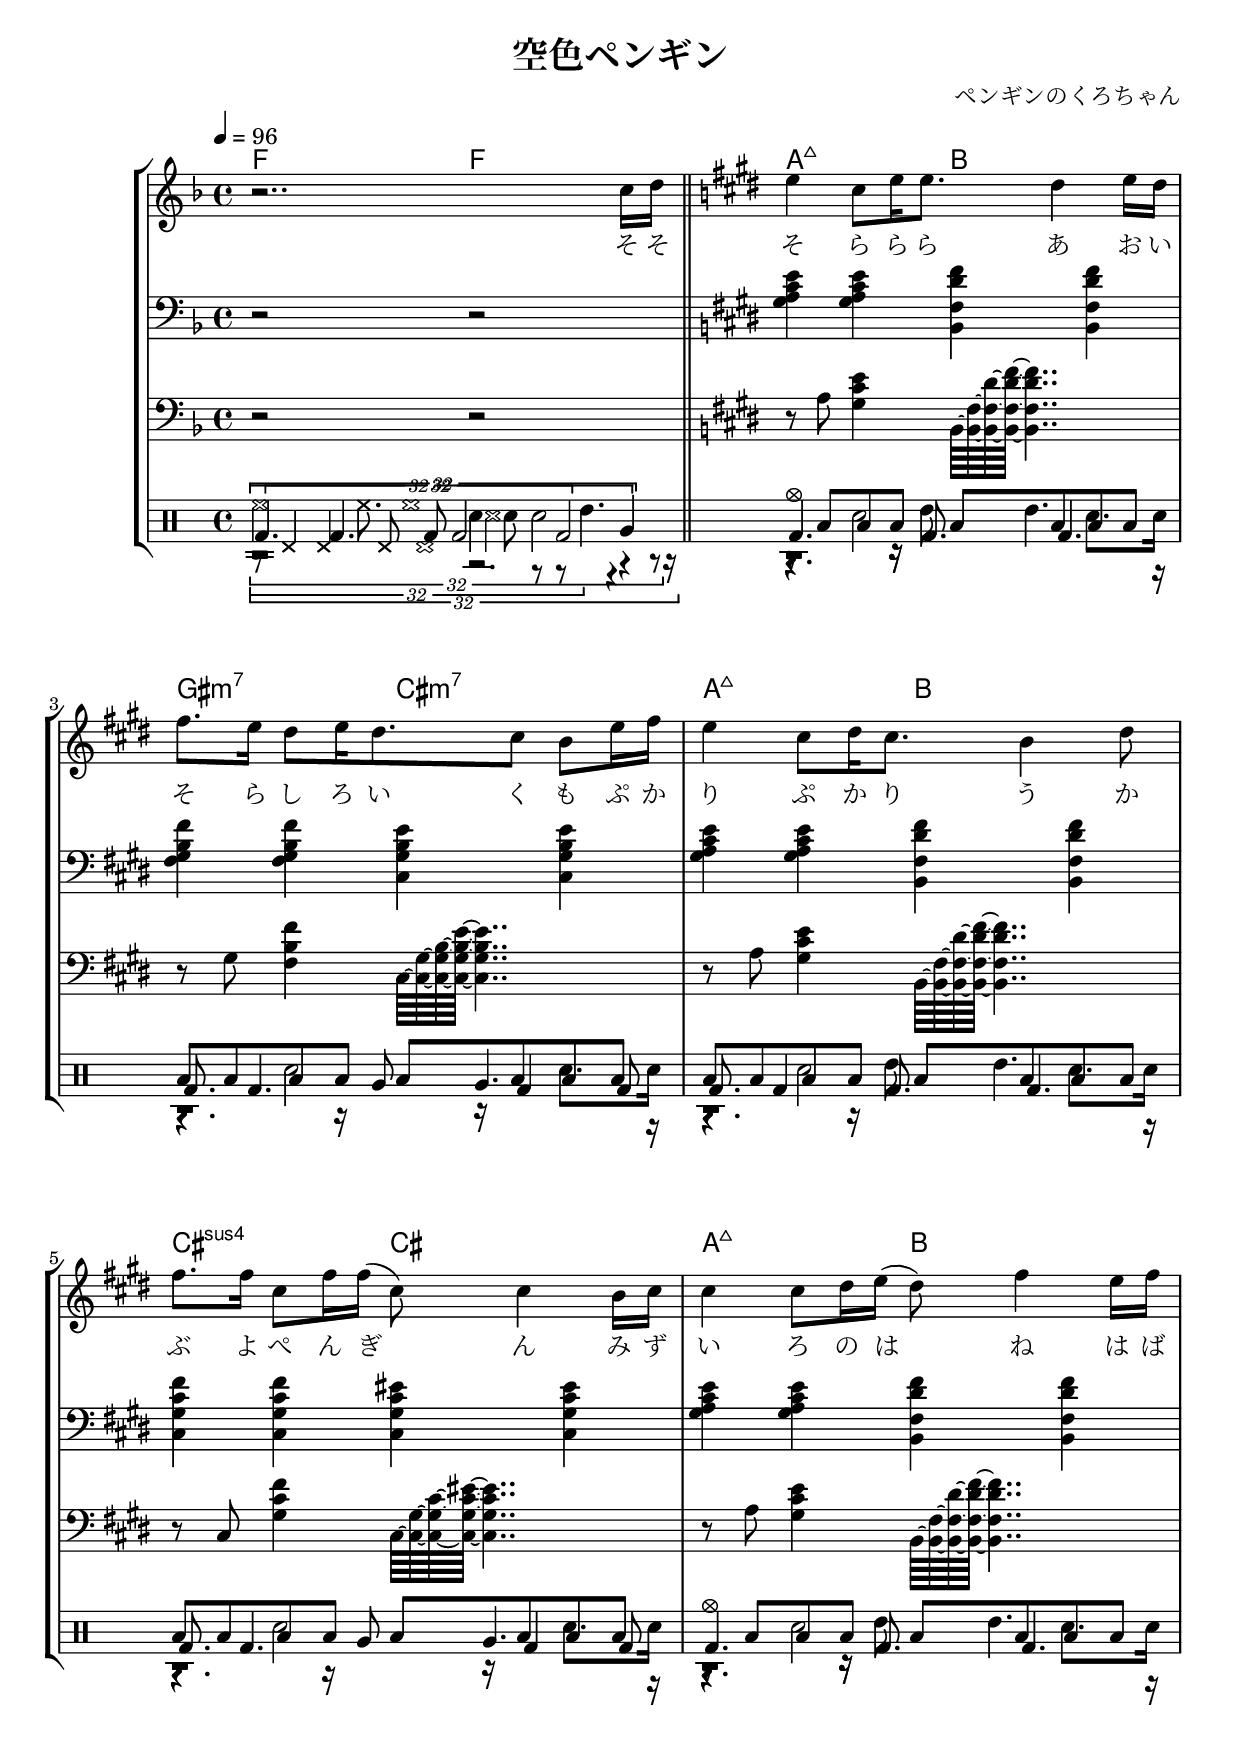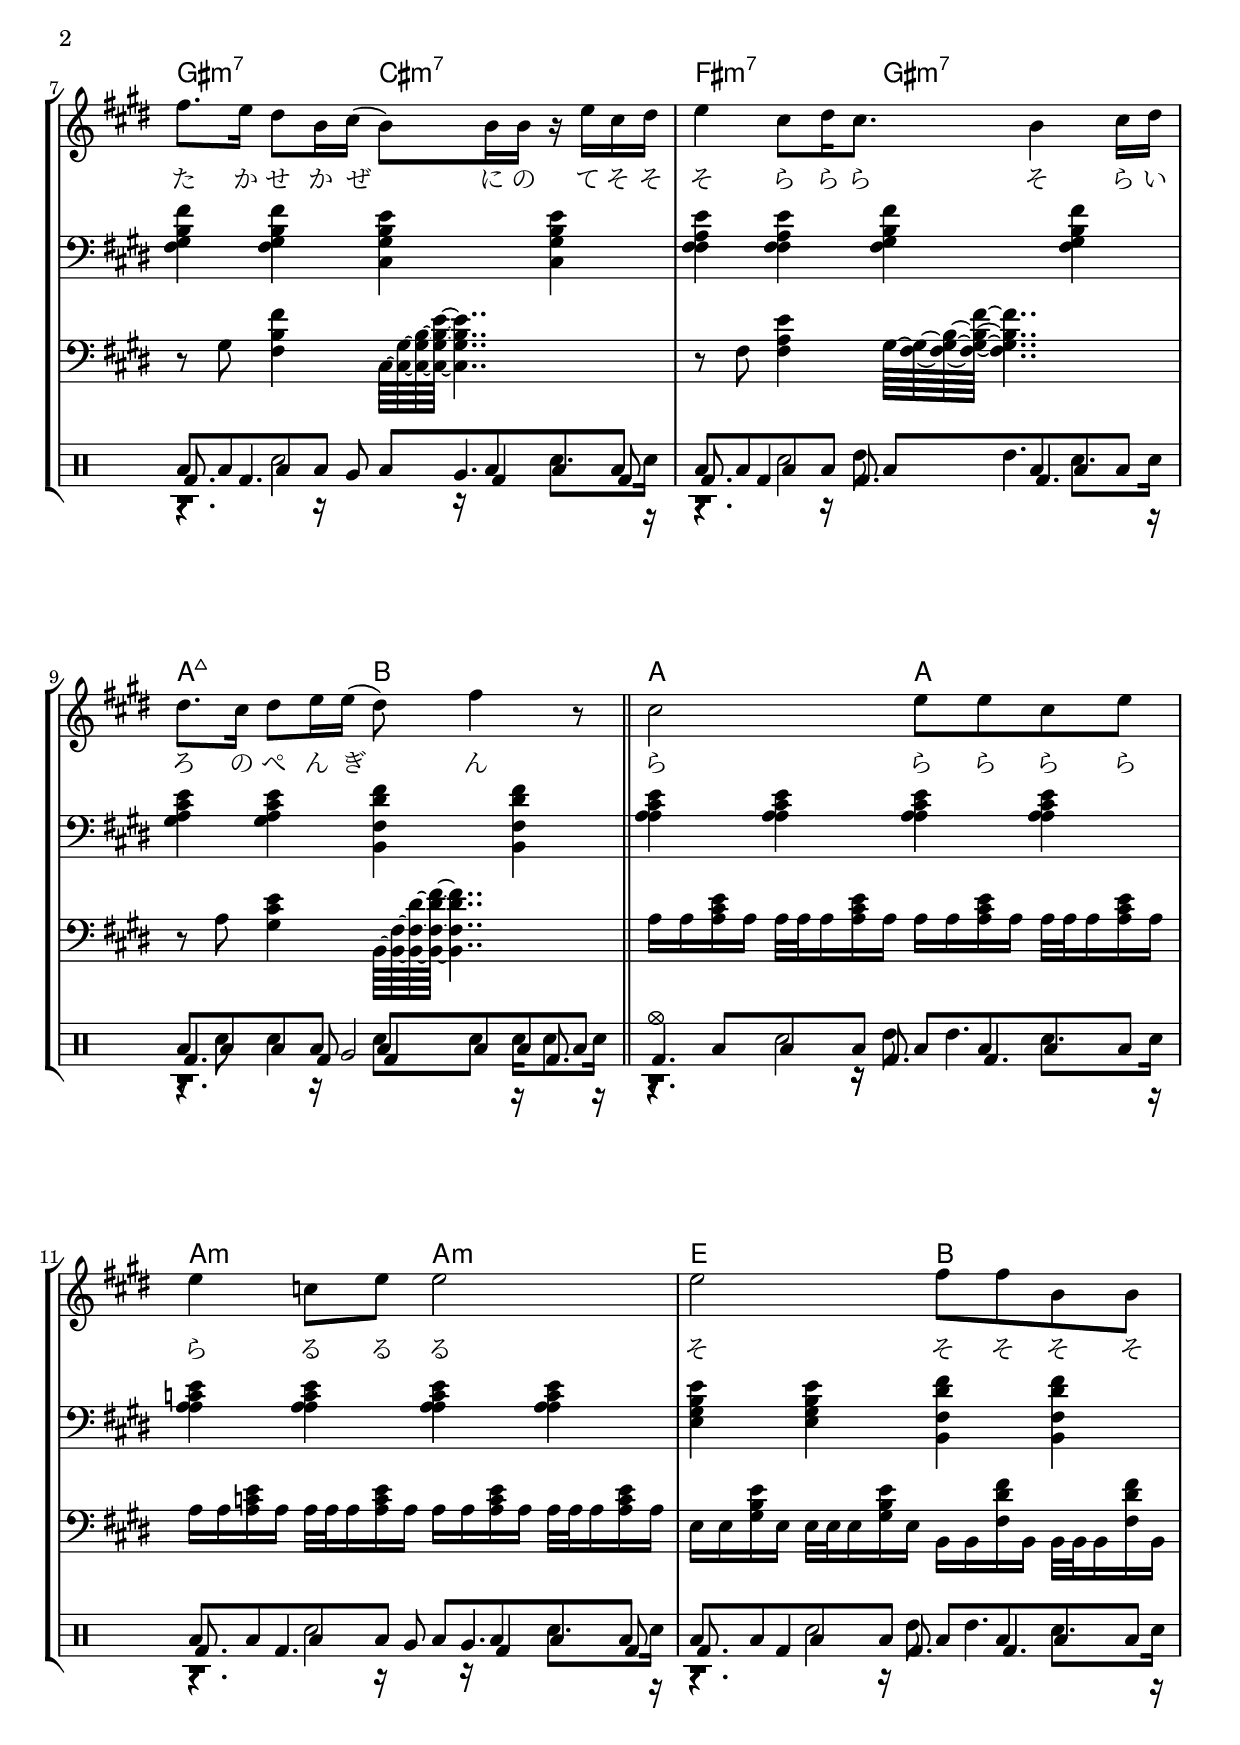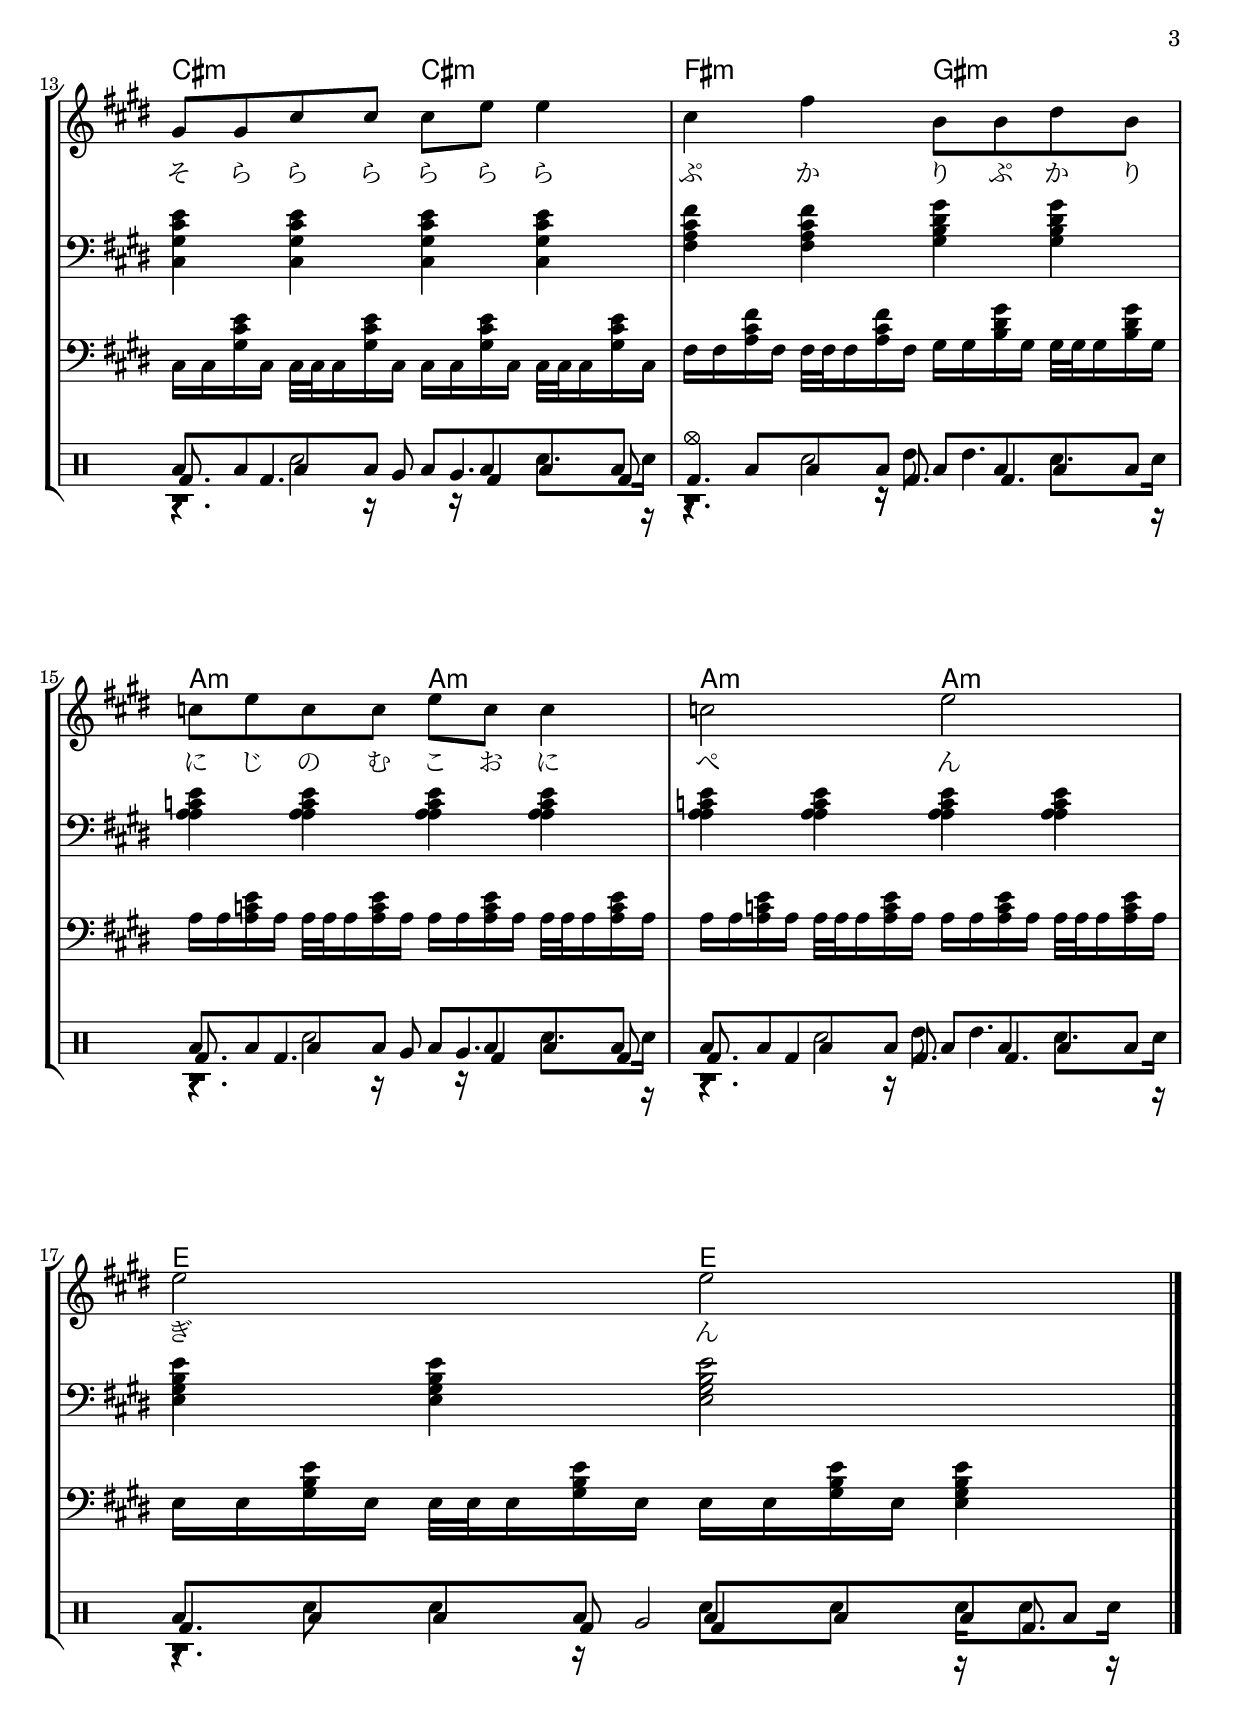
\version "2.12.1"

\header {
	title = \markup {空色ペンギン}
	composer = \markup \center-column {ペンギンのくろちゃん}
}

harmony = \chordmode {
	f2 f 

	a:maj7 b gis:min7 cis:min7 a:maj7 b cis:sus4 cis a:maj7 b gis:min7 cis:min7 fis:min7 gis:min7 a:maj7 b 

	a a a:m a:m e b cis:m cis:m fis:m gis:m a:m a:m a:m a:m e e 
}

melody = {
	\key f \major
	\tempo 4 = 96
	r2.. 
	\set Staff.midiInstrument = #"fss0.34"
	c''16  d''16 
		\key e \major
e''4  cis''8  e''16  e''8.  dis''4  e''16  dis''16 
	fis''8.  e''16  dis''8  e''16  dis''8.  cis''8  b'8  e''16  fis''16 
	e''4  cis''8  dis''16  cis''8.  b'4  dis''8 
	fis''8.  fis''16  cis''8  fis''16  fis''16  (cis''8)  cis''4  b'16  cis''16 
	cis''4  cis''8  dis''16  e''16  (dis''8)  fis''4  e''16  fis''16 
	fis''8.  e''16  dis''8  b'16  cis''16  (b'8)  b'16  b'16  r16  e''16  cis''16  dis''16 
	e''4  cis''8  dis''16  cis''8.  b'4  cis''16  dis''16 
	dis''8.  cis''16  dis''8  e''16  e''16  (dis''8)  fis''4  	r8 	\set Staff.midiInstrument = #"fss0.34"
	 cis''2  e''8  e''8  cis''8  e''8 
	e''4  c''8  e''8  e''2 
	e''2  fis''8  fis''8  b'8  b'8 
	gis'8  gis'8  cis''8  cis''8  cis''8  e''8  e''4 
	cis''4  fis''4  b'8  b'8  dis''8  b'8 
	c''8  e''8  c''8  c''8  e''8  c''8  c''4 
	c''2  e''2 
	e''2  e''2
	\bar "|."
}

words = \lyricmode {
	
	そ  そ  そ  ら  ら  ら  あ  お  い  そ  ら  し  ろ  い  く  も  ぷ  か  り  ぷ  か  り  う  か  ぶ  よ  ぺ  ん  ぎ  ん  み  ず  い  ろ  の  は  ね  は  ば  た  か  せ  か  ぜ  に  の  て  そ  そ  そ  ら  ら  ら  そ  ら  い  ろ  の  ぺ  ん  ぎ  ん  
	ら  ら  ら  ら  ら  ら  る  る  る  そ  そ  そ  そ  そ  そ  ら  ら  ら  ら  ら  ら  ぷ  か  り  ぷ  か  り  に  じ  の  む  こ  お  に  ぺ  ん  ぎ  ん  
}

tempochange = {
	\tempo 4 = 96
	r1 \bar "||"
	\tempo 4 = 96
	r1 | r1 | r1 | r1 | r1 | r1 | r1 | r1 \bar "||"
	\tempo 4 = 96
	r1 | r1 | r1 | r1 | r1 | r1 | r1 | r1 \bar "|."
}

mainacc = {
	\clef bass
	\set Staff.midiInstrument = #"Acoustic grand"
	\key f \major
	\tempo 4 = 96
	r2
	r2
	\bar "||"

	\set Staff.midiInstrument = #"String Ensemble 1"
	\key e \major
	<a gis cis' e'>4 <a gis cis' e'>4
	<b, fis dis' fis'>4 <b, fis dis' fis'>4
	<gis fis b fis'>4 <gis fis b fis'>4
	<cis gis b e'>4 <cis gis b e'>4
	<a gis cis' e'>4 <a gis cis' e'>4
	<b, fis dis' fis'>4 <b, fis dis' fis'>4
	<cis gis cis' fis'>4 <cis gis cis' fis'>4
	<cis gis cis' eis'>4 <cis gis cis' eis'>4
	<a gis cis' e'>4 <a gis cis' e'>4
	<b, fis dis' fis'>4 <b, fis dis' fis'>4
	<gis fis b fis'>4 <gis fis b fis'>4
	<cis gis b e'>4 <cis gis b e'>4
	<fis fis a e'>4 <fis fis a e'>4
	<gis fis b fis'>4 <gis fis b fis'>4
	<a gis cis' e'>4 <a gis cis' e'>4
	<b, fis dis' fis'>4 <b, fis dis' fis'>4
	\bar "||"

	\set Staff.midiInstrument = #"String Ensemble 1"
	<a a cis' e'>4 <a a cis' e'>4
	<a a cis' e'>4 <a a cis' e'>4
	<a a c' e'>4 <a a c' e'>4
	<a a c' e'>4 <a a c' e'>4
	<e gis b e'>4 <e gis b e'>4
	<b, fis dis' fis'>4 <b, fis dis' fis'>4
	<cis gis cis' e'>4 <cis gis cis' e'>4
	<cis gis cis' e'>4 <cis gis cis' e'>4
	<fis a cis' fis'>4 <fis a cis' fis'>4
	<gis b dis' gis'>4 <gis b dis' gis'>4
	<a a c' e'>4 <a a c' e'>4
	<a a c' e'>4 <a a c' e'>4
	<a a c' e'>4 <a a c' e'>4
	<a a c' e'>4 <a a c' e'>4
	<e gis b e'>4 <e gis b e'>4
	<e gis b e'>2
	\bar "|."
}

subacc = {
	\clef bass
	\set Staff.midiInstrument = #"Acoustic grand"
	\key f \major
	\tempo 4 = 96
	r2
	r2
	\bar "||"

	\set Staff.midiInstrument = #"Acoustic Guitar (steel)"
	\key e \major
	r8 a8 <gis cis' e'>4
	b,64~ <b,~ fis~> <b,~ fis~ dis'~> <b, fis dis' fis'>~ <b, fis dis' fis'>4..
	r8 gis8 <fis b fis'>4
	cis64~ <cis~ gis~> <cis~ gis~ b~> <cis gis b e'>~ <cis gis b e'>4..
	r8 a8 <gis cis' e'>4
	b,64~ <b,~ fis~> <b,~ fis~ dis'~> <b, fis dis' fis'>~ <b, fis dis' fis'>4..
	r8 cis8 <gis cis' fis'>4
	cis64~ <cis~ gis~> <cis~ gis~ cis'~> <cis gis cis' eis'>~ <cis gis cis' eis'>4..
	r8 a8 <gis cis' e'>4
	b,64~ <b,~ fis~> <b,~ fis~ dis'~> <b, fis dis' fis'>~ <b, fis dis' fis'>4..
	r8 gis8 <fis b fis'>4
	cis64~ <cis~ gis~> <cis~ gis~ b~> <cis gis b e'>~ <cis gis b e'>4..
	r8 fis8 <fis a e'>4
	gis64~ <gis~ fis~> <gis~ fis~ b~> <gis fis b fis'>~ <gis fis b fis'>4..
	r8 a8 <gis cis' e'>4
	b,64~ <b,~ fis~> <b,~ fis~ dis'~> <b, fis dis' fis'>~ <b, fis dis' fis'>4..
	\bar "||"

	\set Staff.midiInstrument = #"Acoustic Guitar (steel)"
	a16 a16 <a cis' e'>16 a16   a32 a32 a16 <a cis' e'>16 a16
	a16 a16 <a cis' e'>16 a16   a32 a32 a16 <a cis' e'>16 a16
	a16 a16 <a c' e'>16 a16   a32 a32 a16 <a c' e'>16 a16
	a16 a16 <a c' e'>16 a16   a32 a32 a16 <a c' e'>16 a16
	e16 e16 <gis b e'>16 e16   e32 e32 e16 <gis b e'>16 e16
	b,16 b,16 <fis dis' fis'>16 b,16   b,32 b,32 b,16 <fis dis' fis'>16 b,16
	cis16 cis16 <gis cis' e'>16 cis16   cis32 cis32 cis16 <gis cis' e'>16 cis16
	cis16 cis16 <gis cis' e'>16 cis16   cis32 cis32 cis16 <gis cis' e'>16 cis16
	fis16 fis16 <a cis' fis'>16 fis16   fis32 fis32 fis16 <a cis' fis'>16 fis16
	gis16 gis16 <b dis' gis'>16 gis16   gis32 gis32 gis16 <b dis' gis'>16 gis16
	a16 a16 <a c' e'>16 a16   a32 a32 a16 <a c' e'>16 a16
	a16 a16 <a c' e'>16 a16   a32 a32 a16 <a c' e'>16 a16
	a16 a16 <a c' e'>16 a16   a32 a32 a16 <a c' e'>16 a16
	a16 a16 <a c' e'>16 a16   a32 a32 a16 <a c' e'>16 a16
	e16 e16 <gis b e'>16 e16   e32 e32 e16 <gis b e'>16 e16
	e16 e16 <gis b e'>16 e16 <e gis b e'>4
	\bar "|."
}

percA = {
	\drummode {
	\times 16/32{ hh2 hh8. hh1 r4 r16 } \bar "||"
	r4 sn2 sn8. sn16  |r4 sn2 sn8. sn16  |r4 sn2 sn8. sn16  |r4 sn2 sn8. sn16  |r4 sn2 sn8. sn16  |r4 sn2 sn8. sn16  |r4 sn2 sn8. sn16  |r8 sn8 sn4 sn8 sn8 sn16 sn8 sn16  \bar "||"
	r4 sn2 sn8. sn16  |r4 sn2 sn8. sn16  |r4 sn2 sn8. sn16  |r4 sn2 sn8. sn16  |r4 sn2 sn8. sn16  |r4 sn2 sn8. sn16  |r4 sn2 sn8. sn16  |r8 sn8 sn4 sn8 sn8 sn16 sn8 sn16  \bar "|."
	}
}

percB = {
	\drummode {
	\times 16/32{ r8 hhp4 hhp4 hhp8 hhp1 r4 } \bar "||"
	r4. r16 tommh8 tommh4. r16  |r1  |r4. r16 tommh8 tommh4. r16  |r1  |r4. r16 tommh8 tommh4. r16  |r1  |r4. r16 tommh8 tommh4. r16  |r1  \bar "||"
	r4. r16 tommh8 tommh4. r16  |r1  |r4. r16 tommh8 tommh4. r16  |r1  |r4. r16 tommh8 tommh4. r16  |r1  |r4. r16 tommh8 tommh4. r16  |r1  \bar "|."
	}
}

percC = {
	\drummode {
	r1  \bar "||"
	r8 toml8 toml8 toml8 toml8 toml8 toml8 toml8  |toml8 toml8 toml8 toml8 toml8 toml8 toml8 toml8  |toml8 toml8 toml8 toml8 toml8 toml8 toml8 toml8  |toml8 toml8 toml8 toml8 toml8 toml8 toml8 toml8  |r8 toml8 toml8 toml8 toml8 toml8 toml8 toml8  |toml8 toml8 toml8 toml8 toml8 toml8 toml8 toml8  |toml8 toml8 toml8 toml8 toml8 toml8 toml8 toml8  |toml8 toml8 toml8 toml8 toml8 toml8 toml8 toml8  \bar "||"
	r8 toml8 toml8 toml8 toml8 toml8 toml8 toml8  |toml8 toml8 toml8 toml8 toml8 toml8 toml8 toml8  |toml8 toml8 toml8 toml8 toml8 toml8 toml8 toml8  |toml8 toml8 toml8 toml8 toml8 toml8 toml8 toml8  |r8 toml8 toml8 toml8 toml8 toml8 toml8 toml8  |toml8 toml8 toml8 toml8 toml8 toml8 toml8 toml8  |toml8 toml8 toml8 toml8 toml8 toml8 toml8 toml8  |toml8 toml8 toml8 toml8 toml8 toml8 toml8 toml8  \bar "|."
	}
}

percD = {
	\drummode {
	\times 16/32{ bd4. bd4. bd8 bd2 r8 bd2 } \bar "||"
	r1  |r4. r16 tomfh8 tomfh4. r16  |r1  |r4. r16 tomfh8 tomfh4. r16  |r1  |r4. r16 tomfh8 tomfh4. r16  |r1  |r4. r16 tomfh2 r16  \bar "||"
	r1  |r4. r16 tomfh8 tomfh4. r16  |r1  |r4. r16 tomfh8 tomfh4. r16  |r1  |r4. r16 tomfh8 tomfh4. r16  |r1  |r4. r16 tomfh2 r16  \bar "|."
	}
}

percE = {
	\drummode {
	r2 ss2  \bar "||"
	bd4. r16 bd8. bd4.  |bd8. bd4. r16 bd4 bd8  |bd8. bd4 bd8. bd4.  |bd8. bd4. r16 bd4 bd8  |bd4. r16 bd8. bd4.  |bd8. bd4. r16 bd4 bd8  |bd8. bd4 bd8. bd4.  |bd4. bd8 bd4 r16 bd8.  \bar "||"
	bd4. r16 bd8. bd4.  |bd8. bd4. r16 bd4 bd8  |bd8. bd4 bd8. bd4.  |bd8. bd4. r16 bd4 bd8  |bd4. r16 bd8. bd4.  |bd8. bd4. r16 bd4 bd8  |bd8. bd4 bd8. bd4.  |bd4. bd8 bd4 r16 bd8.  \bar "|."
	}
}

percF = {
	\drummode {
	\times 16/32{ r1 sn4 sn8 sn2 r8 } \bar "||"
	cymc1  |r1 |r1 |r1 |cymc1  |r1 |r1 |r1 \bar "||"
	cymc1  |r1 |r1 |r1 |cymc1  |r1 |r1 |r1 \bar "|."
	}
}

percG = {
	\drummode {
	r1 \bar "||"
	r1 | r1 | r1 | r1 | r1 | r1 | r1 | r1 \bar "||"
	r1 | r1 | r1 | r1 | r1 | r1 | r1 | r1 \bar "|."
	}
}

percH = {
	\drummode {
	\times 16/32{ r1 r2 r8 tommh4. } \bar "||"
	r1 | r1 | r1 | r1 | r1 | r1 | r1 | r1 \bar "||"
	r1 | r1 | r1 | r1 | r1 | r1 | r1 | r1 \bar "|."
	}
}

percI = {
	\drummode {
	\times 16/32{ r1 r2. tomfh4 } \bar "||"
	r1 | r1 | r1 | r1 | r1 | r1 | r1 | r1 \bar "||"
	r1 | r1 | r1 | r1 | r1 | r1 | r1 | r1 \bar "|."
	}
}

\score {
	<<
		\new StaffGroup <<
			\new ChordNames {\harmony}
			\new Voice = "melody" {\melody}
			\new Lyrics \lyricsto "melody" \words
			\new Staff = "mainacc" {\mainacc}
			\new Staff = "subacc" {\subacc}
			\new DrumStaff <<
				\new DrumVoice {\percA}
				\new DrumVoice {\percB}
				\new DrumVoice {\percC}
				\new DrumVoice {\percD}
				\new DrumVoice {\percE}
				\new DrumVoice {\percF}
				\new DrumVoice {\percG}
				\new DrumVoice {\percH}
				\new DrumVoice {\percI}
			>>
		>>
	>>
	\layout { }
}
